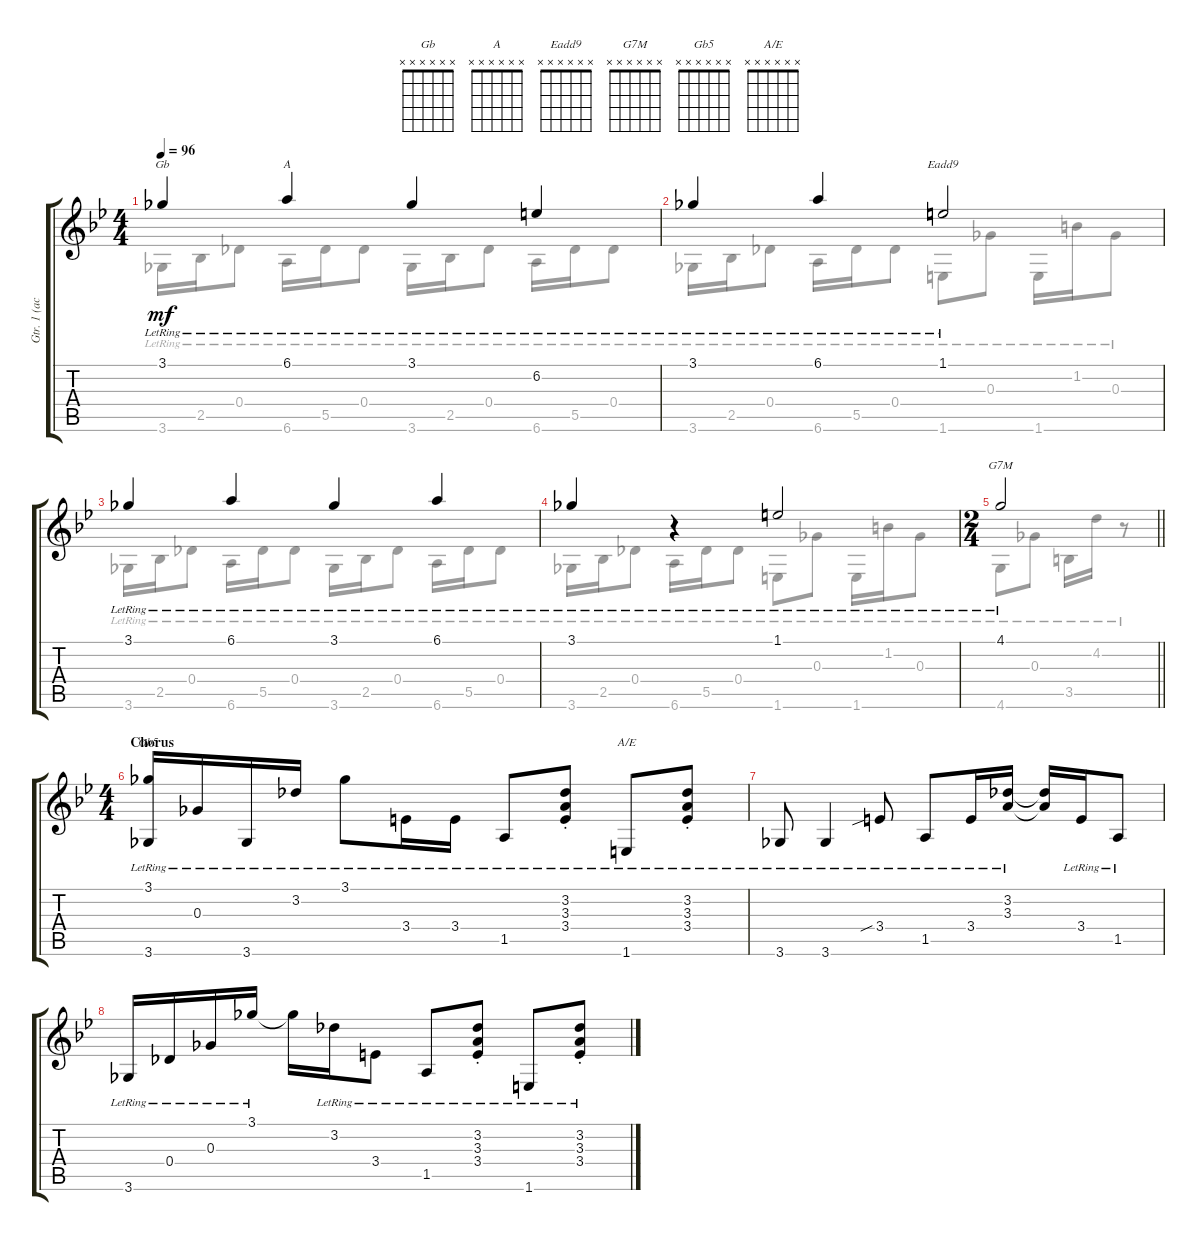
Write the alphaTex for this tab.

\track ("Gtr. 1 (acous.)" "Gtr. 1 (ac") {instrument acousticguitarsteel}
\staff {score tabs}
\tuning (Eb4 Bb3 Gb3 Db3 Ab2 Eb2) {hide}
\chord ("Gb" x x x x x x)
\chord ("A" x x x x x x)
\chord ("Eadd9" x x x x x x)
\chord ("G7M" x x x x x x)
\chord ("Gb5" x x x x x x)
\chord ("A/E" x x x x x x)
\voice
\ts (4 4)
\tempo 96
\clef g2
\ks bb
3.1{lr}.4{ch "Gb" dy mf} 6.1{lr}.4{ch "A"} 3.1{lr}.4 6.2{lr}.4 |
3.1{lr}.4 6.1{lr}.4 1.1{lr}.2{ch "Eadd9"} |
3.1{lr}.4 6.1{lr}.4 3.1{lr}.4 6.1{lr}.4 |
3.1{lr}.4 r.4 1.1{lr}.2 |
\ts (2 4)
\barLineRight lightlight
4.1{lr}.2{ch "G7M"} |
\ts (4 4)
\section ("" "Chorus")
(3.1{lr} 3.6{lr}).16{ch "Gb5"} 0.3{lr}.16 3.6{lr}.16 3.2{lr}.16 3.1{lr}.8 3.4{lr}.16 3.4{lr}.16 1.5{lr}.8 (3.2{st lr} 3.3{st lr} 3.4{st lr}).8 1.6{lr}.8{ch "A/E"} (3.2{st lr} 3.3{st lr} 3.4{st lr}).8 |
3.6{lr}.8 3.6{lr}.4 3.4{sib lr}.8 1.5{lr}.8 3.4{lr}.16 (3.2{lr} 3.3{lr}).16 (3.2{t} 3.3{t}).16 3.4{lr}.16 1.5{lr}.8 |
3.6{lr}.16 0.4{lr}.16 0.3{lr}.16 3.1{lr}.16 3.1{t}.16 3.2{lr}.16 3.4{lr}.8 1.5{lr}.8 (3.2{st lr} 3.3{st lr} 3.4{st lr}).8 1.6{lr}.8 (3.2{st lr} 3.3{st lr} 3.4{st lr}).8
\voice
\clef g2
\ottava regular
\simile none
\ks bb
3.6{lr}.16{dy mf} 2.5{lr}.16 0.4{lr}.8 6.6{lr}.16 5.5{lr}.16 0.4{lr}.8 3.6{lr}.16 2.5{lr}.16 0.4{lr}.8 6.6{lr}.16 5.5{lr}.16 0.4{lr}.8 |
3.6{lr}.16 2.5{lr}.16 0.4{lr}.8 6.6{lr}.16 5.5{lr}.16 0.4{lr}.8 1.6{lr}.8 0.3{lr}.8 1.6{lr}.16 1.2{lr}.16 0.3{lr}.8 |
3.6{lr}.16 2.5{lr}.16 0.4{lr}.8 6.6{lr}.16 5.5{lr}.16 0.4{lr}.8 3.6{lr}.16 2.5{lr}.16 0.4{lr}.8 6.6{lr}.16 5.5{lr}.16 0.4{lr}.8 |
3.6{lr}.16 2.5{lr}.16 0.4{lr}.8 6.6{lr}.16 5.5{lr}.16 0.4{lr}.8 1.6{lr}.8 0.3{lr}.8 1.6{lr}.16 1.2{lr}.16 0.3{lr}.8 |
\barLineRight lightlight
4.6{lr}.8 0.3{lr}.8 3.5{lr}.16 4.2{lr}.16 r.8 |
|
|
